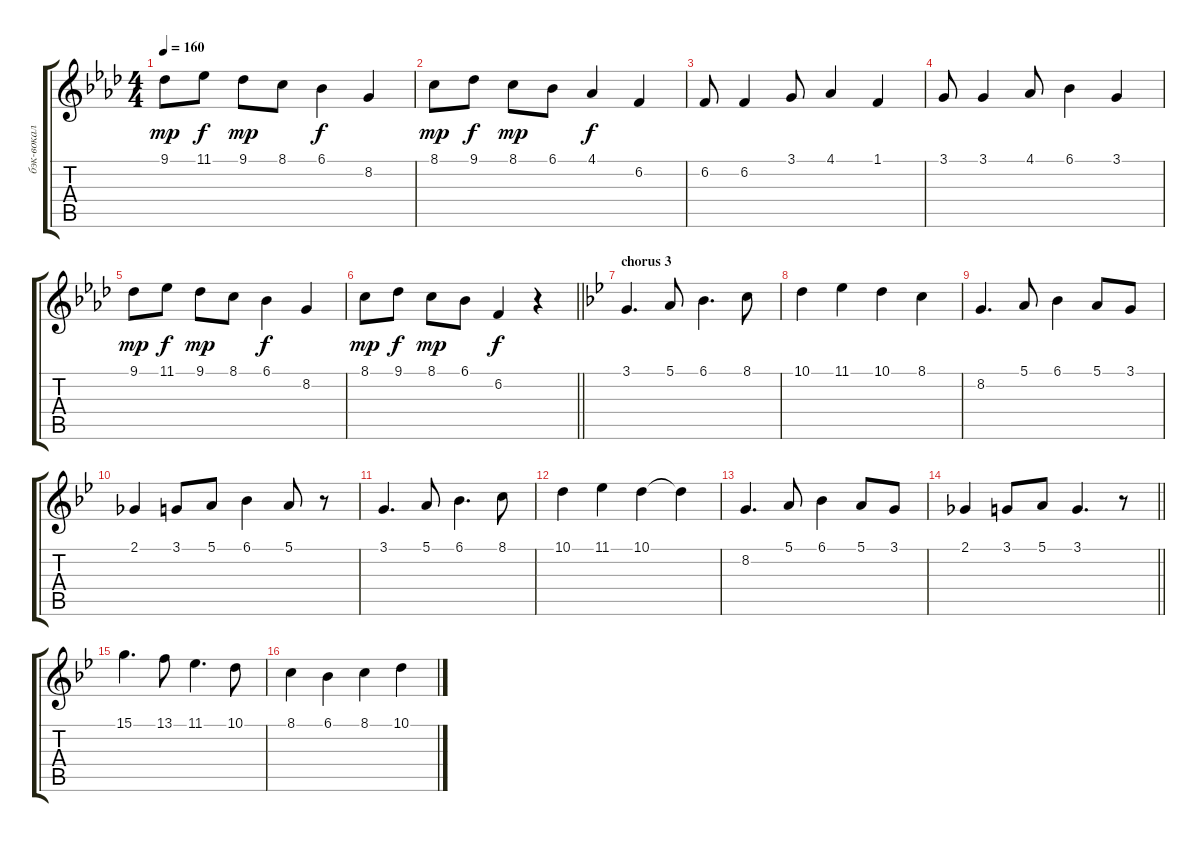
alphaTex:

\track ("бэк-вокал" "бэк-вокал") {instrument fx7echoes}
\staff {score tabs}
\tuning (E4 B3 G3 D3 A2 E2) {hide}
\ts (4 4)
\tempo 160
\clef g2
\ks fminor
9.1.8{dy mp} 11.1.8{dy f} 9.1.8{dy mp} 8.1.8 6.1.4{dy f} 8.2.4 |
8.1.8{dy mp} 9.1.8{dy f} 8.1.8{dy mp} 6.1.8 4.1.4{dy f} 6.2.4 |
6.2.8 6.2.4 3.1.8 4.1.4 1.1.4 |
3.1.8 3.1.4 4.1.8 6.1.4 3.1.4 |
9.1.8{dy mp} 11.1.8{dy f} 9.1.8{dy mp} 8.1.8 6.1.4{dy f} 8.2.4 |
\barLineRight lightlight
8.1.8{dy mp} 9.1.8{dy f} 8.1.8{dy mp} 6.1.8 6.2.4{dy f} r.4 |
\section ("" "chorus 3")
\ks gminor
3.1.4{d} 5.1.8 6.1.4{d} 8.1.8 |
10.1.4 11.1.4 10.1.4 8.1.4 |
8.2.4{d} 5.1.8 6.1.4 5.1.8 3.1.8 |
2.1.4 3.1.8 5.1.8 6.1.4 5.1.8 r.8 |
3.1.4{d} 5.1.8 6.1.4{d} 8.1.8 |
10.1.4 11.1.4 10.1.4 10.1{t}.4 |
8.2.4{d} 5.1.8 6.1.4 5.1.8 3.1.8 |
\barLineRight lightlight
2.1.4 3.1.8 5.1.8 3.1.4{d} r.8 |
15.1.4{d} 13.1.8 11.1.4{d} 10.1.8 |
8.1.4 6.1.4 8.1.4 10.1.4
